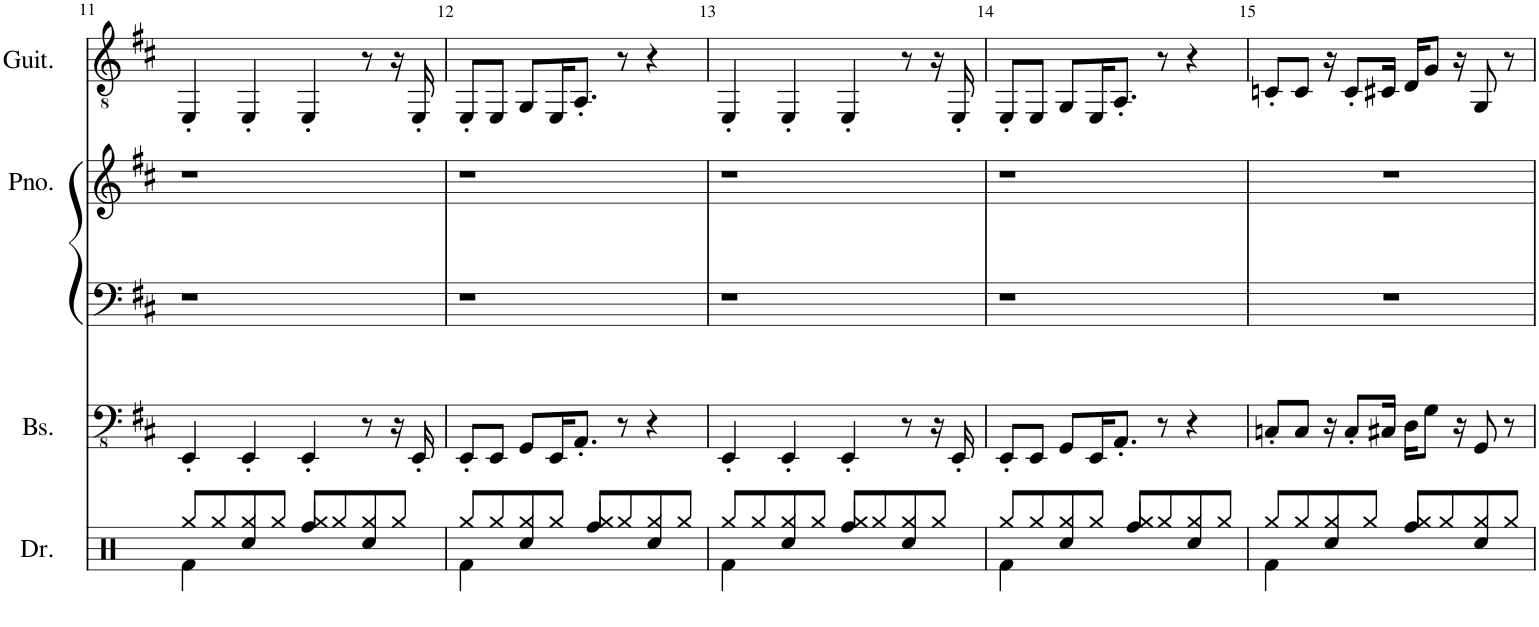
**kern	**kern	**kern	**kern	**kern
*part5	*part4	*part3	*part2	*part1
*staff5	*staff4	*staff3	*staff2	*staff1
*I"Drums	*I"Bass	*I"Piano	*I"Piano	*I"Guit.
*I'Dr.	*I'Bs.	*I'Pno	*I'Pno.	*I'Guit.
!!LO:PB:g=z
*clefX	*clefFv4	*clefF4	*clefG2	*clefGv2
*k[]	*k[f#c#]	*k[f#c#]	*k[f#c#]	*k[f#c#]
*M4/4	*M4/4	*M4/4	*M4/4	*M4/4
=11	=11	=11	=11	=11
*^	*	*	*	*
4Rf\	8Rgg/L	4EEE'/	1r	1r	4EE'/
.	8Rgg/	.	.	.	.
4Rcc/	8Rgg/	4EEE'/	.	.	4EE'/
.	8Rgg/J	.	.	.	.
4Rff/	8Rgg/L	4EEE'/	.	.	4EE'/
.	8Rgg/	.	.	.	.
4Rcc/	8Rgg/	8r	.	.	8r
.	8Rgg/J	16r	.	.	16r
.	.	16EEE'/	.	.	16EE'/
=12	=12	=12	=12	=12	=12
4Rf\	8Rgg/L	8EEE'/L	1r	1r	8EE'/L
.	8Rgg/	8EEE/J	.	.	8EE/J
4Rcc/	8Rgg/	8GGG/L	.	.	8GG/L
.	8Rgg/J	16EEE/K	.	.	16EE/K
.	.	8.AAA'/J	.	.	8.AA'/J
4Rff/	8Rgg/L	.	.	.	.
.	8Rgg/	8r	.	.	8r
4Rcc/	8Rgg/	4r	.	.	4r
.	8Rgg/J	.	.	.	.
=13	=13	=13	=13	=13	=13
4Rf\	8Rgg/L	4EEE'/	1r	1r	4EE'/
.	8Rgg/	.	.	.	.
4Rcc/	8Rgg/	4EEE'/	.	.	4EE'/
.	8Rgg/J	.	.	.	.
4Rff/	8Rgg/L	4EEE'/	.	.	4EE'/
.	8Rgg/	.	.	.	.
4Rcc/	8Rgg/	8r	.	.	8r
.	8Rgg/J	16r	.	.	16r
.	.	16EEE'/	.	.	16EE'/
=14	=14	=14	=14	=14	=14
4Rf\	8Rgg/L	8EEE'/L	1r	1r	8EE'/L
.	8Rgg/	8EEE/J	.	.	8EE/J
4Rcc/	8Rgg/	8GGG/L	.	.	8GG/L
.	8Rgg/J	16EEE/K	.	.	16EE/K
.	.	8.AAA'/J	.	.	8.AA'/J
4Rff/	8Rgg/L	.	.	.	.
.	8Rgg/	8r	.	.	8r
4Rcc/	8Rgg/	4r	.	.	4r
.	8Rgg/J	.	.	.	.
=15	=15	=15	=15	=15	=15
4Rf\	8Rgg/L	8CCn'/L	1r	1r	8Cn'/L
.	8Rgg/	8CC/J	.	.	8C/J
4Rcc/	8Rgg/	16r	.	.	16r
.	.	8CC'/L	.	.	8C'/L
.	8Rgg/J	.	.	.	.
.	.	16CC#X/Jk	.	.	16C#X/Jk
4Rff/	8Rgg/L	16DD\KL	.	.	16D/KL
.	.	8GG\J	.	.	8G/J
.	8Rgg/	.	.	.	.
.	.	16r	.	.	16r
4Rcc/	8Rgg/	8GGG/	.	.	8GG/
.	8Rgg/J	8r	.	.	8r
*v	*v	*	*	*	*
=	=	=	=	=
*-	*-	*-	*-	*-
